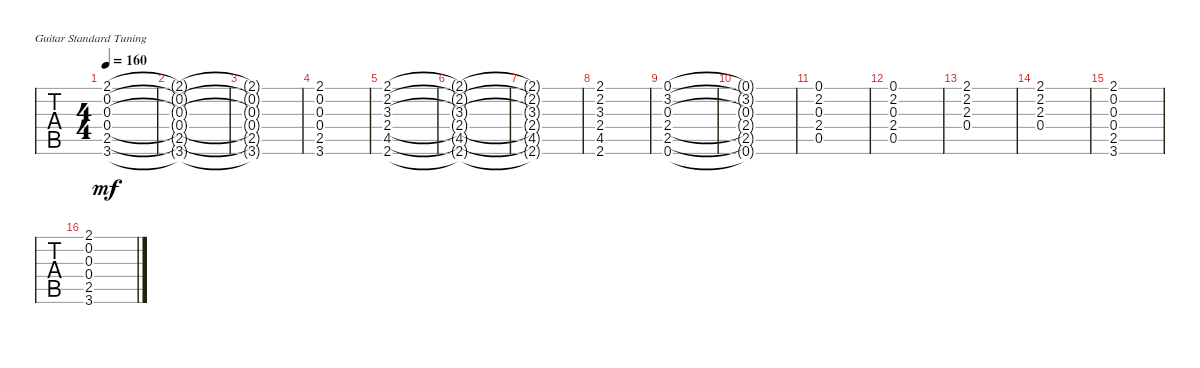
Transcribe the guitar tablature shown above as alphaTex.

\defaultSystemsLayout 4
\bracketExtendMode groupsimilarinstruments
\singleTrackTrackNamePolicy hidden
\multiTrackTrackNamePolicy hidden
\otherSystemsTrackNameOrientation horizontal
\track ("Steel Guitar" "S-Gt") {multiBarRest instrument acousticguitarsteel}
\staff {tabs}
\tuning (E4 B3 G3 D3 A2 E2)
\ts (4 4)
\tempo 160
\clef g2
\scale
0.322222
\ks d
(3.6 2.5 0.4 0.3 0.2 2.1).1{ot 8va dy mf} |
\scale
0.333333 (3.6{t} 2.5{t} 0.4{t} 0.3{t} 0.2{t} 2.1{t}).1{ot 8va} |
\scale
0.333333 (3.6{t} 2.5{t} 0.4{t} 0.3{t} 0.2{t} 2.1{t}).1{ot 8va} |
\scale
0.333333 (3.6 2.5 0.4 0.3 0.2 2.1).1{ot 8va} |
\scale
0.333333 (2.6 4.5 2.4 3.3 2.2 2.1).1{ot 8va} |
\scale
0.333333 (2.6{t} 4.5{t} 2.4{t} 3.3{t} 2.2{t} 2.1{t}).1{ot 8va} |
\scale
0.333333 (2.6{t} 4.5{t} 2.4{t} 3.3{t} 2.2{t} 2.1{t}).1{ot 8va} |
\scale
0.333333 (2.6 4.5 2.4 3.3 2.2 2.1).1{ot 8va} |
\scale
0.333333 (0.6 2.5 2.4 0.3 3.2 0.1).1{ot 8va} |
\scale
0.333333 (0.6{t} 2.5{t} 2.4{t} 0.3{t} 3.2{t} 0.1{t}).1{ot 8va} |
\scale
0.333333 (0.5 2.4 0.3 2.2 0.1).1{ot 8va} |
\scale
0.333333 (0.5 2.4 0.3 2.2 0.1).1{ot 8va} |
\scale
0.333333 (0.4 2.3 2.2 2.1).1{ot 8va} |
\scale
0.333333 (0.4 2.3 2.2 2.1).1{ot 8va} |
\scale
0.333333 (3.6 2.5 0.4 0.3 0.2 2.1).1{ot 8va} |
\scale
0.333333 (3.6 2.5 0.4 0.3 0.2 2.1).1{ot 8va}
